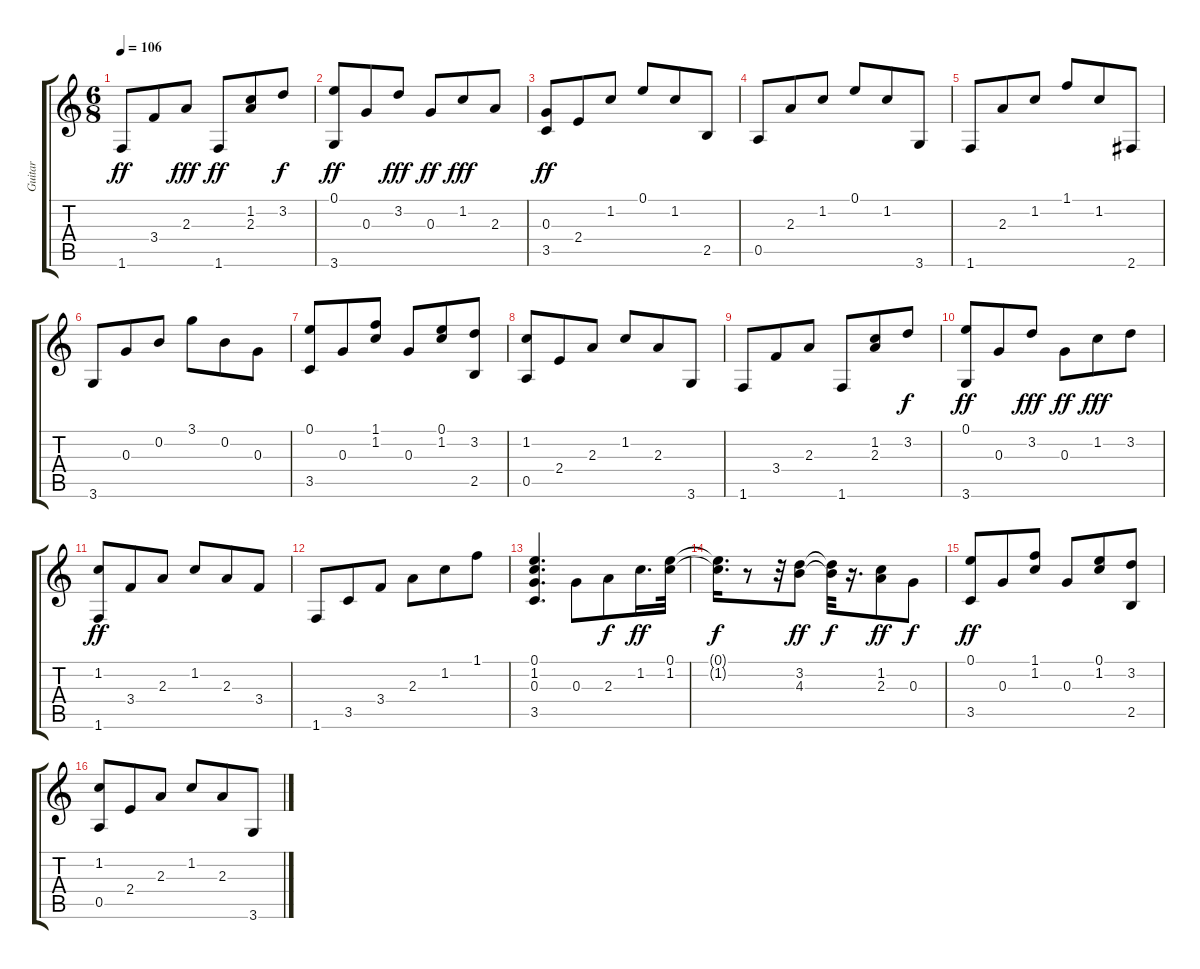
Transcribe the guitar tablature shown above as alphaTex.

\track ("Guitar" "Guitar") {instrument electricguitarjazz}
\staff {score tabs}
\tuning (E4 B3 G3 D3 A2 E2) {hide}
\ts (6 8)
\tempo 106
\clef g2
\ks c
1.6.8{dy ff} 3.4.8 2.3.8{dy fff} 1.6.8{dy ff} (1.2 2.3).8 3.2.8{dy f} |
(0.1 3.6).8{dy ff} 0.3.8 3.2.8{dy fff} 0.3.8{dy ff} 1.2.8{dy fff} 2.3.8 |
(0.3 3.5).8{dy ff} 2.4.8 1.2.8 0.1.8 1.2.8 2.5.8 |
0.5.8 2.3.8 1.2.8 0.1.8 1.2.8 3.6.8 |
1.6.8 2.3.8 1.2.8 1.1.8 1.2.8 2.6.8 |
3.6.8 0.3.8 0.2.8 3.1.8 0.2.8 0.3.8 |
(0.1 3.5).8 0.3.8 (1.1 1.2).8 0.3.8 (0.1 1.2).8 (3.2 2.5).8 |
(1.2 0.5).8 2.4.8 2.3.8 1.2.8 2.3.8 3.6.8 |
1.6.8 3.4.8 2.3.8 1.6.8 (1.2 2.3).8 3.2.8{dy f} |
(0.1 3.6).8{dy ff} 0.3.8 3.2.8{dy fff} 0.3.8{dy ff} 1.2.8{dy fff} 3.2.8 |
(1.2 1.6).8{dy ff} 3.4.8 2.3.8 1.2.8 2.3.8 3.4.8 |
1.6.8 3.5.8 3.4.8 2.3.8 1.2.8 1.1.8 |
(0.1 1.2 0.3 3.5).4{d} 0.3.8 2.3.8{dy f} 1.2.16{d dy ff} (0.1 1.2).32 |
(0.1{t} 1.2{t}).16{d dy f} r.8 r.32 (3.2 4.3).8{dy ff} (3.2{t} 4.3{t}).32{dy f} r.16{d} (1.2 2.3).8{dy ff} 0.3.8{dy f} |
(0.1 3.5).8{dy ff} 0.3.8 (1.1 1.2).8 0.3.8 (0.1 1.2).8 (3.2 2.5).8 |
(1.2 0.5).8 2.4.8 2.3.8 1.2.8 2.3.8 3.6.8
